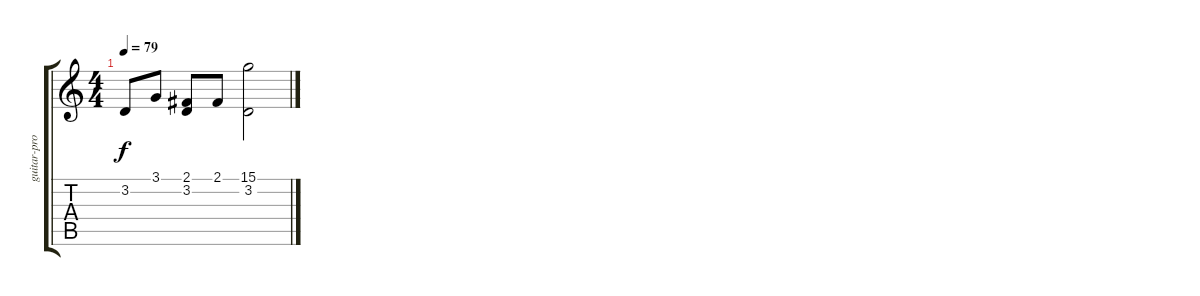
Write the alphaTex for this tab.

\track ("" "guitar-pro") {instrument acousticgrandpiano}
\staff {score tabs}
\tuning (E4 B3 G3 D3 A2 E2) {hide}
\ts (4 4)
\tempo 79
\clef g2
\ks c
3.2.8{dy f} 3.1.8 (2.1 3.2).8 2.1.8 (15.1 3.2).2
